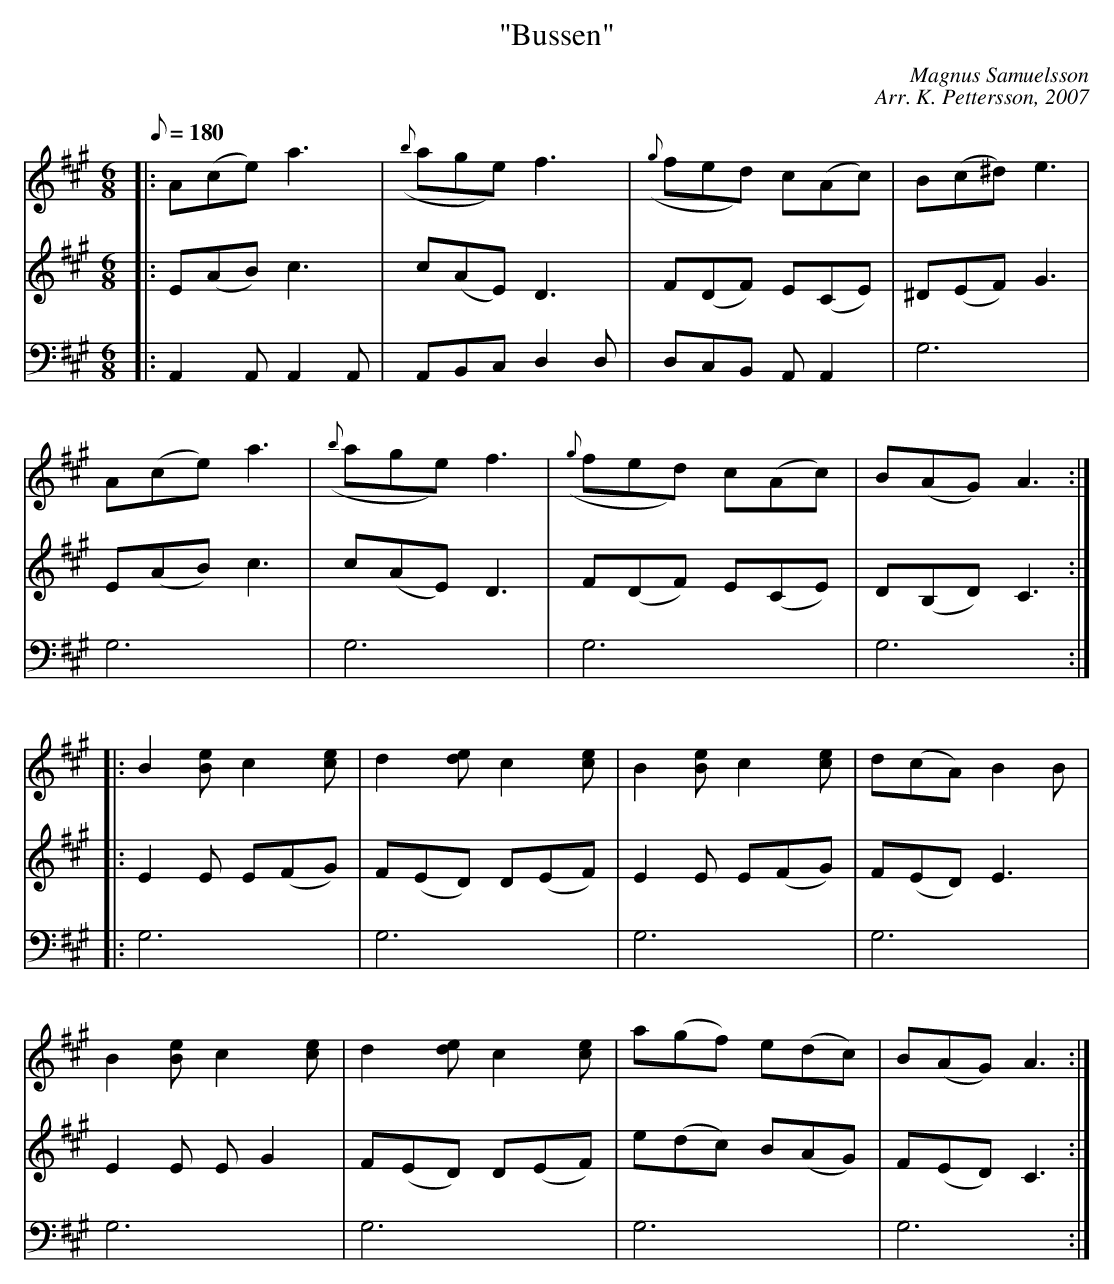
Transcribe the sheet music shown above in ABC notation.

X:1
T: "Bussen"
C: Magnus Samuelsson
C: Arr. K. Pettersson, 2007
M: 6/8
L: 1/8
K: A
Q: 180
V:1
|: A(ce) a3 | ({b}age) f3 | ({g}fed) c(Ac) | B(c^d) e3 |
A(ce) a3 | ({b}age) f3 | ({g}fed) c(Ac) | B(AG) A3:|
|: B2[Be] c2[ce] | d2[de] c2[ce] | B2[Be] c2[ce] | d(cA) B2B |
B2[Be] c2[ce] | d2[de] c2[ce] | a(gf) e(dc) | B(AG) A3 :|
V:2
|: E(AB) c3 | c(AE) D3 | F(DF) E(CE) | ^D(EF) G3 |
E(AB) c3 | c(AE) D3 | F(DF) E(CE) | D(B,D) C3 :|
|: E2E E(FG) | F(ED) D(EF) | E2E E(FG) | F(ED) E3 |
E2E EG2 | F(ED) D(EF) | e(dc) B(AG) | F(ED) C3 :|
V:3
K: bass
|: A,,2A,, A,,2A,, | A,,B,,C, D,2D, | D,C,B,, A,,A,,2 | G,6 |
G,6 | G,6 | G,6| G,6 :|
|: G,6 | G,6 | G,6| G,6 |
G,6 | G,6 | G,6| G,6 :|
